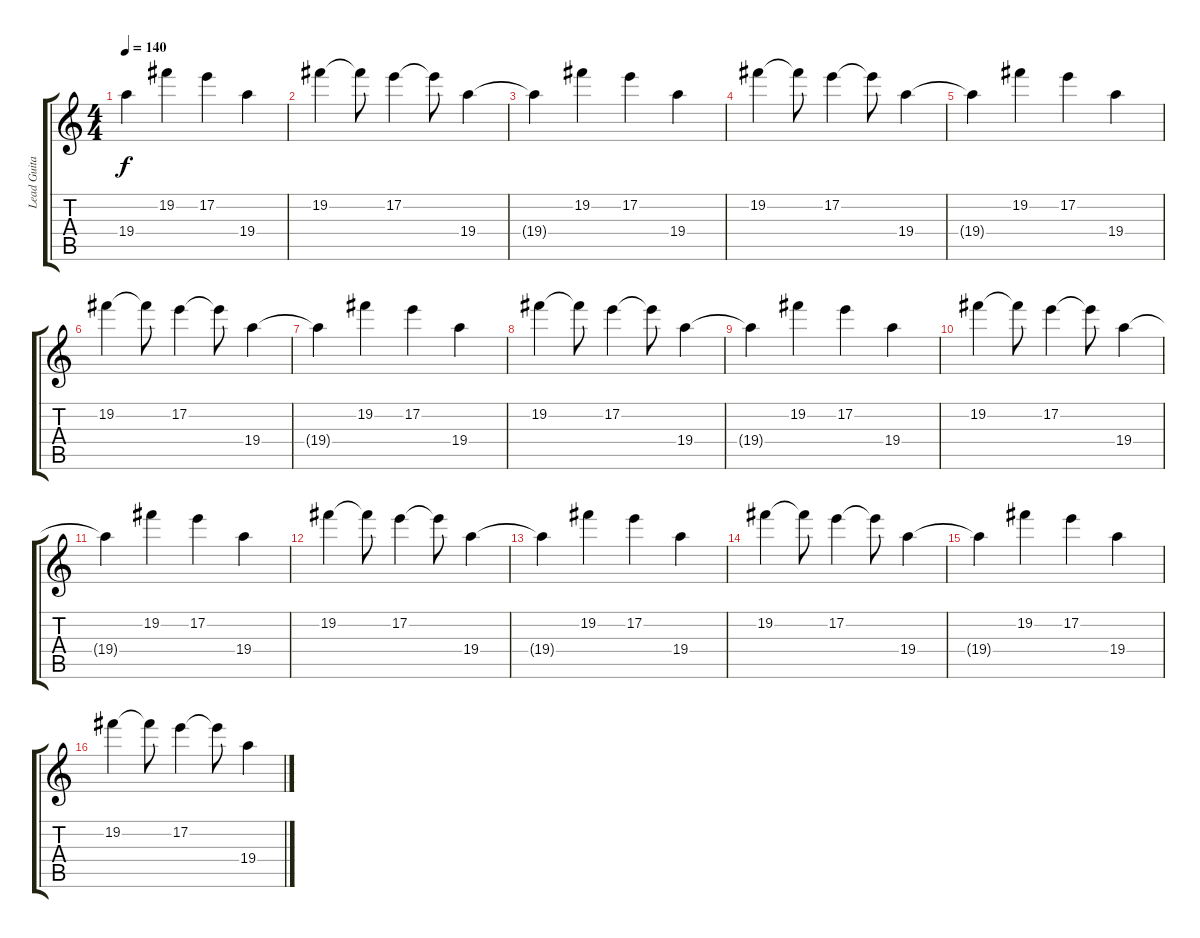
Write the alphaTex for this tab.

\track ("Lead Guitar" "Lead Guita") {instrument overdrivenguitar}
\staff {score tabs}
\tuning (E4 B3 G3 D3 A2 E2) {hide}
\ts (4 4)
\tempo 140
\clef g2
\ks c
19.4{t}.4{dy f} 19.2.4 17.2.4 19.4.4 |
19.2.4 19.2{t}.8 17.2.4 17.2{t}.8 19.4.4 |
19.4{t}.4 19.2.4 17.2.4 19.4.4 |
19.2.4 19.2{t}.8 17.2.4 17.2{t}.8 19.4.4 |
19.4{t}.4 19.2.4 17.2.4 19.4.4 |
19.2.4 19.2{t}.8 17.2.4 17.2{t}.8 19.4.4 |
19.4{t}.4 19.2.4 17.2.4 19.4.4 |
19.2.4 19.2{t}.8 17.2.4 17.2{t}.8 19.4.4 |
19.4{t}.4 19.2.4 17.2.4 19.4.4 |
19.2.4 19.2{t}.8 17.2.4 17.2{t}.8 19.4.4 |
19.4{t}.4 19.2.4 17.2.4 19.4.4 |
19.2.4 19.2{t}.8 17.2.4 17.2{t}.8 19.4.4 |
19.4{t}.4 19.2.4 17.2.4 19.4.4 |
19.2.4 19.2{t}.8 17.2.4 17.2{t}.8 19.4.4 |
19.4{t}.4 19.2.4 17.2.4 19.4.4 |
19.2.4 19.2{t}.8 17.2.4 17.2{t}.8 19.4.4
